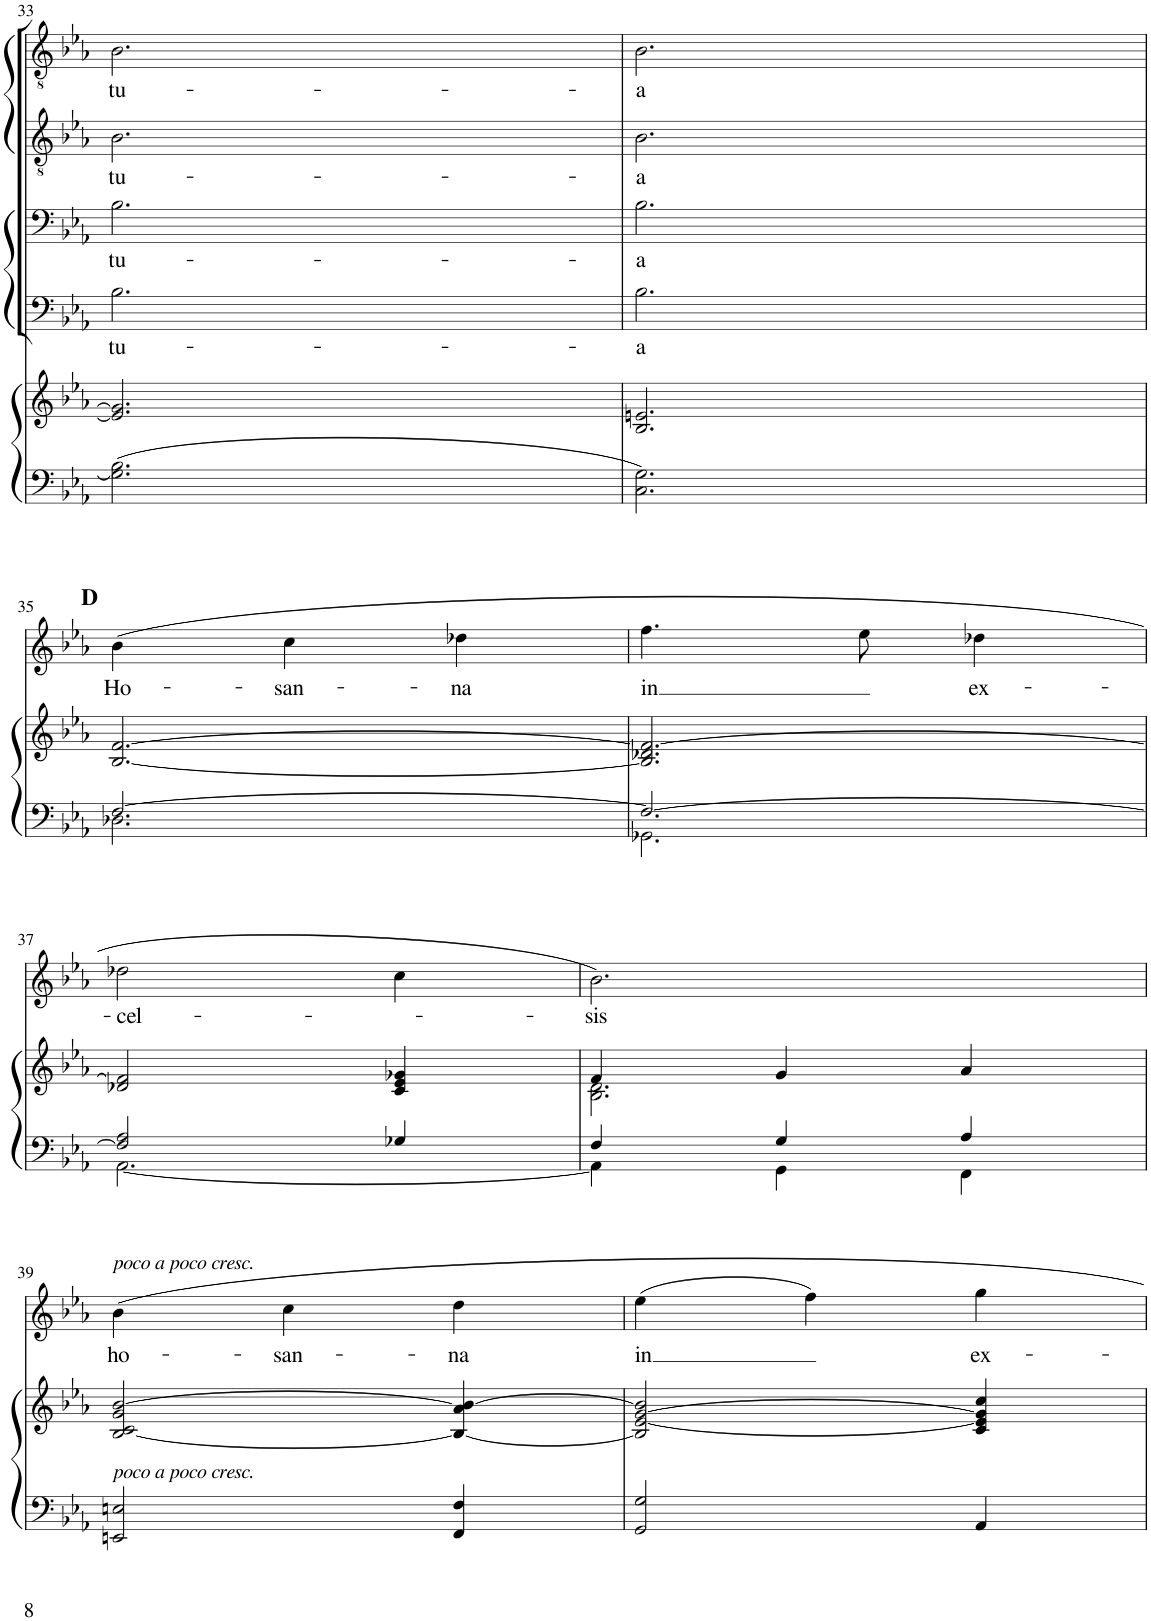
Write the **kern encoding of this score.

**kern	**kern	**kern	**text	**kern	**text	**kern	**text	**kern	**text	**kern	**text
*part6	*part6	*part5	*part5	*part4	*part4	*part3	*part3	*part2	*part2	*part1	*part1
*staff7	*staff6	*staff5	*staff5	*staff4	*staff4	*staff3	*staff3	*staff2	*staff2	*staff1	*staff1
*I"PIANO	*	*I"BASSES II	*	*I"BASSES I	*	*I"TÉNORS II	*	*I"TÉNORS I	*	*I"SOPRANOS	*
*I'Pno	*	*	*	*	*	*	*	*	*	*	*
!!LO:PB:g=z
*clefF4	*clefG2	*clefF4	*	*clefF4	*	*clefGv2	*	*clefGv2	*	*clefG2	*
*k[b-e-a-]	*k[b-e-a-]	*k[b-e-a-]	*	*k[b-e-a-]	*	*k[b-e-a-]	*	*k[b-e-a-]	*	*k[b-e-a-]	*
*M3/4	*M3/4	*M3/4	*	*M3/4	*	*M3/4	*	*M3/4	*	*M3/4	*
=33	=33	=33	=33	=33	=33	=33	=33	=33	=33	=33	=33
!	!	!	!LO:LY:b	!	!LO:LY:b	!	!LO:LY:b	!	!LO:LY:b	!	!
2.G\] 2.B-\	2.e-/] 2.g/]	2.B-\	tu-	2.B-\	tu-	2.B-\	tu-	2.B-\	tu-	2.r	.
=34	=34	=34	=34	=34	=34	=34	=34	=34	=34	=34	=34
!	!	!	!LO:LY:b	!	!LO:LY:b	!	!LO:LY:b	!	!LO:LY:b	!	!
2.C\ 2.G\	2.B-/ 2.en/	2.B-\	-a	2.B-\	-a	2.B-\	-a	2.B-\	-a	2.r	.
!!LO:LB:g=z
!!LO:REH:place=s1:a:B:cj:enc=none:fs=14:t=D
=35	=35	=35	=35	=35	=35	=35	=35	=35	=35	=35	=35
*^	*	*	*	*	*	*	*	*	*	*	*
!	!	!	!	!	!	!	!	!	!	!	!	!LO:LY:b
[2.F/	2.D-X\	[2.B-/ [2.f/	2.r	.	2.r	.	2.r	.	2.r	.	(4b-\	Ho-
!	!	!	!	!	!	!	!	!	!	!	!	!LO:LY:b
.	.	.	.	.	.	.	.	.	.	.	4cc\	-san-
!	!	!	!	!	!	!	!	!	!	!	!	!LO:LY:b
.	.	.	.	.	.	.	.	.	.	.	4dd-X\	-na
=36	=36	=36	=36	=36	=36	=36	=36	=36	=36	=36	=36	=36
!	!	!	!	!	!	!	!	!	!	!	!	!LO:LY:b
2.F/_	2.GG-X\	2.B-/] 2.d-X/ 2.f/_	2.r	.	2.r	.	2.r	.	2.r	.	4.ff\	in
.	.	.	.	.	.	.	.	.	.	.	8ee-\	.
!	!	!	!	!	!	!	!	!	!	!	!	!LO:LY:b
.	.	.	.	.	.	.	.	.	.	.	4dd-X\	ex-
!!LO:LB:g=z
=37	=37	=37	=37	=37	=37	=37	=37	=37	=37	=37	=37	=37
!	!	!	!	!	!	!	!	!	!	!	!	!LO:LY:b
2F/] 2A-/	[2.AA-\	2d-X/ 2f/]	2.r	.	2.r	.	2.r	.	2.r	.	2dd-X\	-cel-
4G-X/	.	4c/ 4e-/ 4g-X/	.	.	.	.	.	.	.	.	4cc\	.
=38	=38	=38	=38	=38	=38	=38	=38	=38	=38	=38	=38	=38
*	*	*^	*	*	*	*	*	*	*	*	*	*
!	!	!	!	!	!	!	!	!	!	!	!	!	!LO:LY:b
4F/	4AA-\]	4f/	2.B-\ 2.d\	2.r	.	2.r	.	2.r	.	2.r	.	2.b-\)	-sis
4G/	4GG\	4g/	.	.	.	.	.	.	.	.	.	.	.
4A-/	4FF\	4a-/	.	.	.	.	.	.	.	.	.	.	.
*	*	*v	*v	*	*	*	*	*	*	*	*	*	*
!!LO:LB:g=z
=39	=39	=39	=39	=39	=39	=39	=39	=39	=39	=39	=39	=39
!	!	!	!	!	!	!	!	!	!	!	!LO:TX:a:i:t=poco a poco cresc.	!
!	!	!LO:TX:b:i:t=poco a poco cresc.	!	!	!	!	!	!	!	!	!	!
!	!	!	!	!	!	!	!	!	!	!	!	!LO:LY:b
*v	*v	*	*	*	*	*	*	*	*	*	*	*
2EEn/ 2En/	[2B-/ 2c/ 2g/ [2b-/	2.r	.	2.r	.	2.r	.	2.r	.	4b-\	ho-
!	!	!	!	!	!	!	!	!	!	!	!LO:LY:b
.	.	.	.	.	.	.	.	.	.	4cc\	-san-
!	!	!	!	!	!	!	!	!	!	!	!LO:LY:b
4FF/ 4F/	4B-/_ 4a-/ 4b-/_	.	.	.	.	.	.	.	.	4dd\	-na
=40	=40	=40	=40	=40	=40	=40	=40	=40	=40	=40	=40
!	!	!	!	!	!	!	!	!	!	!	!LO:LY:b
2GG/ 2G/	2B-/] [2e-/ [2g/ 2b-/]	2.r	.	2.r	.	2.r	.	2.r	.	(4ee-\	in
.	.	.	.	.	.	.	.	.	.	4ff\)	.
!	!	!	!	!	!	!	!	!	!	!	!LO:LY:b
4AA-/	4c/ 4e-/] 4g/] 4cc/	.	.	.	.	.	.	.	.	4gg\	ex-
=	=	=	=	=	=	=	=	=	=	=	=
*-	*-	*-	*-	*-	*-	*-	*-	*-	*-	*-	*-
